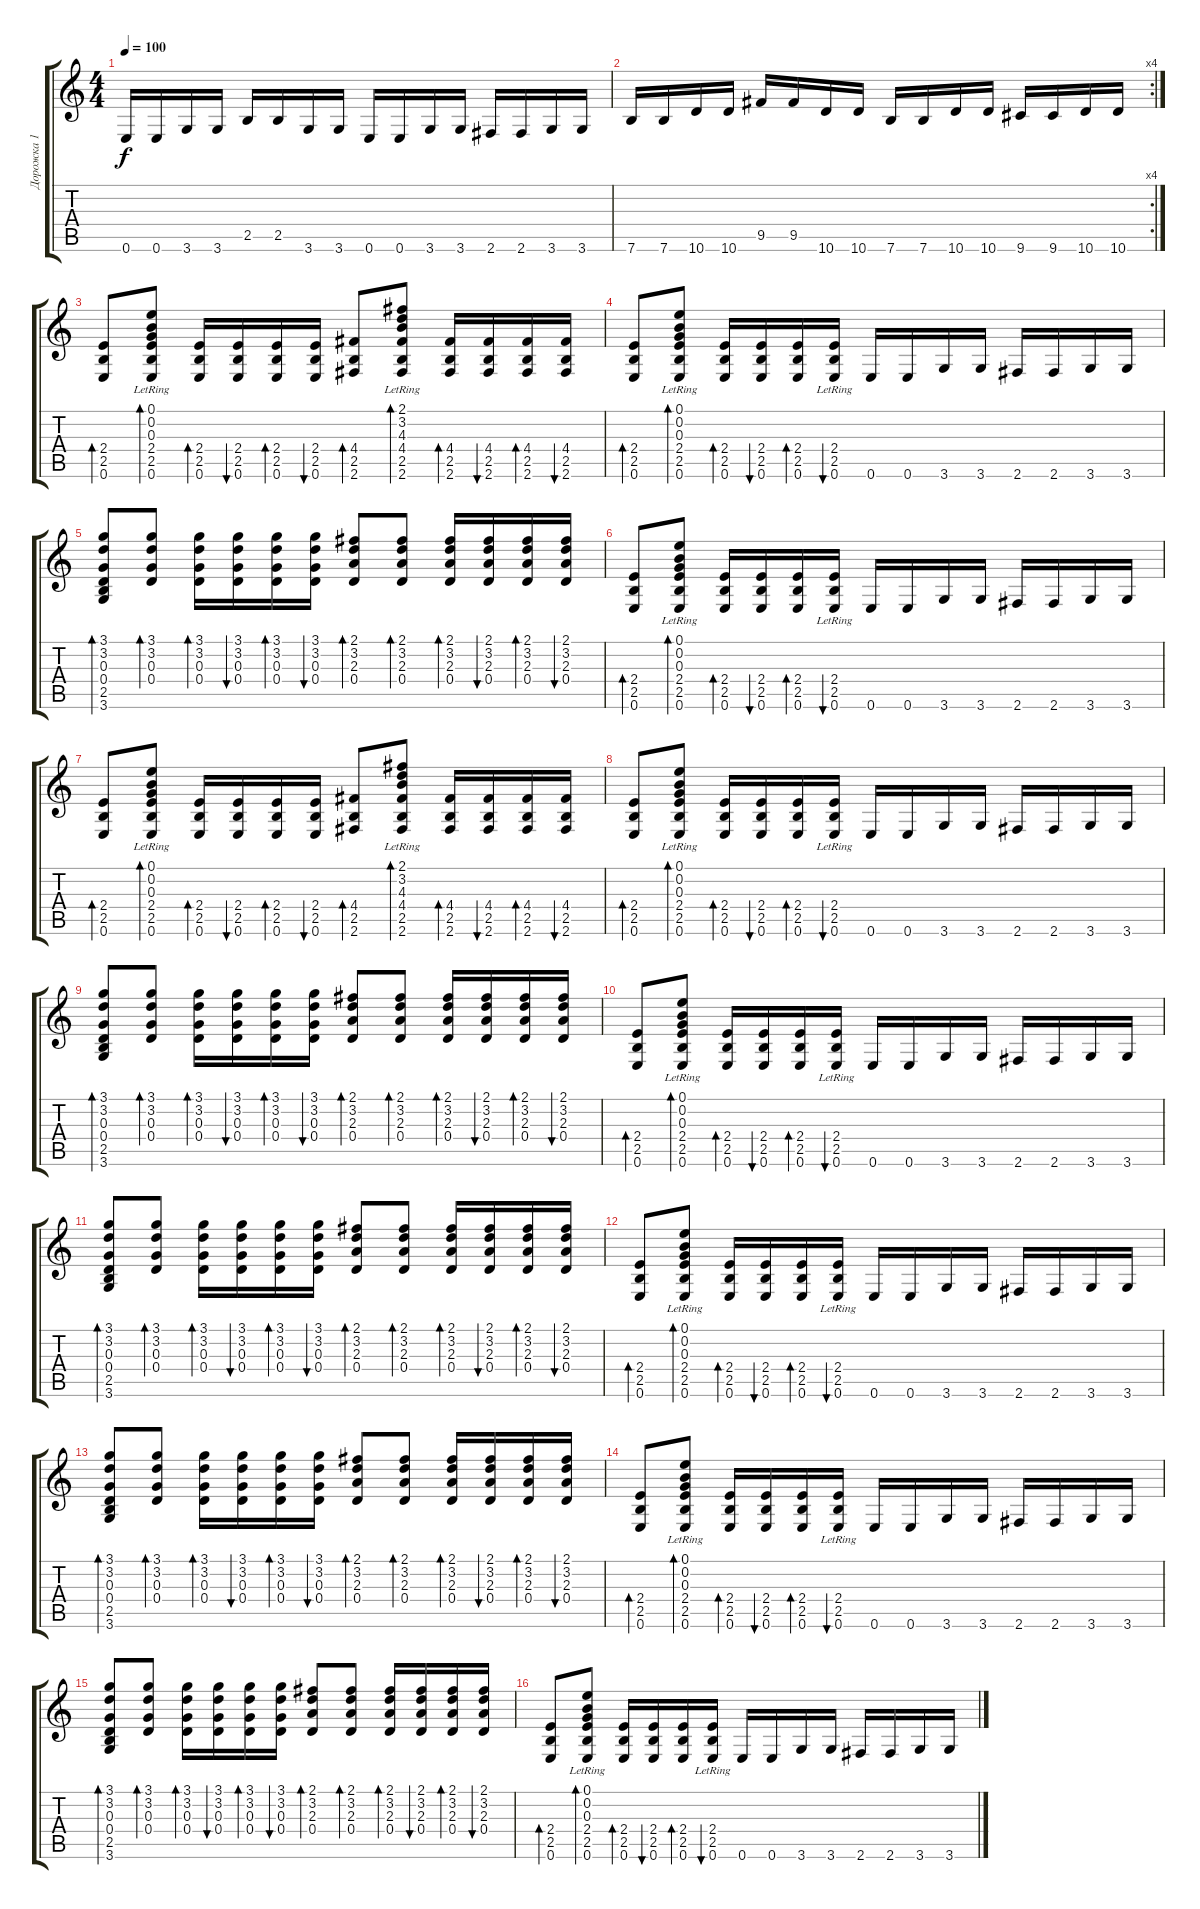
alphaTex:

\track ("Дорожка 1" "Дорожка 1") {instrument electricguitarmuted}
\staff {score tabs}
\tuning (E4 B3 G3 D3 A2 E2) {hide}
\ts (4 4)
\tempo 100
\clef g2
\ks c
0.6.16{dy f instrument electricguitarmuted} 0.6.16 3.6.16 3.6.16 2.5.16 2.5.16 3.6.16 3.6.16 0.6.16 0.6.16 3.6.16 3.6.16 2.6.16 2.6.16 3.6.16 3.6.16 |
\rc 4
7.6.16 7.6.16 10.6.16 10.6.16 9.5.16 9.5.16 10.6.16 10.6.16 7.6.16 7.6.16 10.6.16 10.6.16 9.6.16 9.6.16 10.6.16 10.6.16 |
(2.4 2.5 0.6).8{bd 60} (0.1{lr} 0.2{lr} 0.3{lr} 2.4 2.5 0.6).8{bd 60} (2.4 2.5 0.6).16{bd 60} (2.4 2.5 0.6).16{bu 60} (2.4 2.5 0.6).16{bd 60} (2.4 2.5 0.6).16{bu 60} (4.4 2.5 2.6).8{bd 60} (2.1{lr} 3.2{lr} 4.3{lr} 4.4 2.5 2.6).8{bd 60} (4.4 2.5 2.6).16{bd 60} (4.4 2.5 2.6).16{bu 60} (4.4 2.5 2.6).16{bd 60} (4.4 2.5 2.6).16{bu 60} |
(2.4 2.5 0.6).8{bd 60} (0.1{lr} 0.2{lr} 0.3{lr} 2.4 2.5 0.6).8{bd 60} (2.4 2.5 0.6).16{bd 60} (2.4 2.5 0.6).16{bu 60} (2.4 2.5 0.6).16{bd 60} (2.4{lr} 2.5{lr} 0.6).16{bu 60} 0.6.16 0.6.16 3.6.16 3.6.16 2.6.16 2.6.16 3.6.16 3.6.16 |
(3.1 3.2 0.3 0.4 2.5 3.6).8{bd 60} (3.1 3.2 0.3 0.4).8{bd 60} (3.1 3.2 0.3 0.4).16{bd 60} (3.1 3.2 0.3 0.4).16{bu 60} (3.1 3.2 0.3 0.4).16{bd 60} (3.1 3.2 0.3 0.4).16{bu 60} (2.1 3.2 2.3 0.4).8{bd 60} (2.1 3.2 2.3 0.4).8{bd 60} (2.1 3.2 2.3 0.4).16{bd 60} (2.1 3.2 2.3 0.4).16{bu 60} (2.1 3.2 2.3 0.4).16{bd 60} (2.1 3.2 2.3 0.4).16{bu 60} |
(2.4 2.5 0.6).8{bd 60} (0.1{lr} 0.2{lr} 0.3{lr} 2.4 2.5 0.6).8{bd 60} (2.4 2.5 0.6).16{bd 60} (2.4 2.5 0.6).16{bu 60} (2.4 2.5 0.6).16{bd 60} (2.4{lr} 2.5{lr} 0.6).16{bu 60} 0.6.16 0.6.16 3.6.16 3.6.16 2.6.16 2.6.16 3.6.16 3.6.16 |
(2.4 2.5 0.6).8{bd 60} (0.1{lr} 0.2{lr} 0.3{lr} 2.4 2.5 0.6).8{bd 60} (2.4 2.5 0.6).16{bd 60} (2.4 2.5 0.6).16{bu 60} (2.4 2.5 0.6).16{bd 60} (2.4 2.5 0.6).16{bu 60} (4.4 2.5 2.6).8{bd 60} (2.1{lr} 3.2{lr} 4.3{lr} 4.4 2.5 2.6).8{bd 60} (4.4 2.5 2.6).16{bd 60} (4.4 2.5 2.6).16{bu 60} (4.4 2.5 2.6).16{bd 60} (4.4 2.5 2.6).16{bu 60} |
(2.4 2.5 0.6).8{bd 60} (0.1{lr} 0.2{lr} 0.3{lr} 2.4 2.5 0.6).8{bd 60} (2.4 2.5 0.6).16{bd 60} (2.4 2.5 0.6).16{bu 60} (2.4 2.5 0.6).16{bd 60} (2.4{lr} 2.5{lr} 0.6).16{bu 60} 0.6.16 0.6.16 3.6.16 3.6.16 2.6.16 2.6.16 3.6.16 3.6.16 |
(3.1 3.2 0.3 0.4 2.5 3.6).8{bd 60} (3.1 3.2 0.3 0.4).8{bd 60} (3.1 3.2 0.3 0.4).16{bd 60} (3.1 3.2 0.3 0.4).16{bu 60} (3.1 3.2 0.3 0.4).16{bd 60} (3.1 3.2 0.3 0.4).16{bu 60} (2.1 3.2 2.3 0.4).8{bd 60} (2.1 3.2 2.3 0.4).8{bd 60} (2.1 3.2 2.3 0.4).16{bd 60} (2.1 3.2 2.3 0.4).16{bu 60} (2.1 3.2 2.3 0.4).16{bd 60} (2.1 3.2 2.3 0.4).16{bu 60} |
(2.4 2.5 0.6).8{bd 60} (0.1{lr} 0.2{lr} 0.3{lr} 2.4 2.5 0.6).8{bd 60} (2.4 2.5 0.6).16{bd 60} (2.4 2.5 0.6).16{bu 60} (2.4 2.5 0.6).16{bd 60} (2.4{lr} 2.5{lr} 0.6).16{bu 60} 0.6.16 0.6.16 3.6.16 3.6.16 2.6.16 2.6.16 3.6.16 3.6.16 |
(3.1 3.2 0.3 0.4 2.5 3.6).8{bd 60} (3.1 3.2 0.3 0.4).8{bd 60} (3.1 3.2 0.3 0.4).16{bd 60} (3.1 3.2 0.3 0.4).16{bu 60} (3.1 3.2 0.3 0.4).16{bd 60} (3.1 3.2 0.3 0.4).16{bu 60} (2.1 3.2 2.3 0.4).8{bd 60} (2.1 3.2 2.3 0.4).8{bd 60} (2.1 3.2 2.3 0.4).16{bd 60} (2.1 3.2 2.3 0.4).16{bu 60} (2.1 3.2 2.3 0.4).16{bd 60} (2.1 3.2 2.3 0.4).16{bu 60} |
(2.4 2.5 0.6).8{bd 60} (0.1{lr} 0.2{lr} 0.3{lr} 2.4 2.5 0.6).8{bd 60} (2.4 2.5 0.6).16{bd 60} (2.4 2.5 0.6).16{bu 60} (2.4 2.5 0.6).16{bd 60} (2.4{lr} 2.5{lr} 0.6).16{bu 60} 0.6.16 0.6.16 3.6.16 3.6.16 2.6.16 2.6.16 3.6.16 3.6.16 |
(3.1 3.2 0.3 0.4 2.5 3.6).8{bd 60} (3.1 3.2 0.3 0.4).8{bd 60} (3.1 3.2 0.3 0.4).16{bd 60} (3.1 3.2 0.3 0.4).16{bu 60} (3.1 3.2 0.3 0.4).16{bd 60} (3.1 3.2 0.3 0.4).16{bu 60} (2.1 3.2 2.3 0.4).8{bd 60} (2.1 3.2 2.3 0.4).8{bd 60} (2.1 3.2 2.3 0.4).16{bd 60} (2.1 3.2 2.3 0.4).16{bu 60} (2.1 3.2 2.3 0.4).16{bd 60} (2.1 3.2 2.3 0.4).16{bu 60} |
(2.4 2.5 0.6).8{bd 60} (0.1{lr} 0.2{lr} 0.3{lr} 2.4 2.5 0.6).8{bd 60} (2.4 2.5 0.6).16{bd 60} (2.4 2.5 0.6).16{bu 60} (2.4 2.5 0.6).16{bd 60} (2.4{lr} 2.5{lr} 0.6).16{bu 60} 0.6.16 0.6.16 3.6.16 3.6.16 2.6.16 2.6.16 3.6.16 3.6.16 |
(3.1 3.2 0.3 0.4 2.5 3.6).8{bd 60} (3.1 3.2 0.3 0.4).8{bd 60} (3.1 3.2 0.3 0.4).16{bd 60} (3.1 3.2 0.3 0.4).16{bu 60} (3.1 3.2 0.3 0.4).16{bd 60} (3.1 3.2 0.3 0.4).16{bu 60} (2.1 3.2 2.3 0.4).8{bd 60} (2.1 3.2 2.3 0.4).8{bd 60} (2.1 3.2 2.3 0.4).16{bd 60} (2.1 3.2 2.3 0.4).16{bu 60} (2.1 3.2 2.3 0.4).16{bd 60} (2.1 3.2 2.3 0.4).16{bu 60} |
(2.4 2.5 0.6).8{bd 60} (0.1{lr} 0.2{lr} 0.3{lr} 2.4 2.5 0.6).8{bd 60} (2.4 2.5 0.6).16{bd 60} (2.4 2.5 0.6).16{bu 60} (2.4 2.5 0.6).16{bd 60} (2.4{lr} 2.5{lr} 0.6).16{bu 60} 0.6.16 0.6.16 3.6.16 3.6.16 2.6.16 2.6.16 3.6.16 3.6.16
